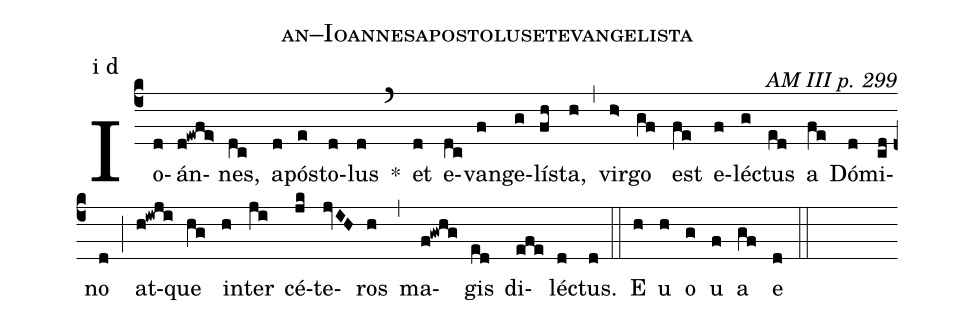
name: an--Ioannesapostolusetevangelista;
commentary: AM III p. 299;
annotation: i d;
%%
(c4)Io(d)án(d!ewfe>)nes,(dc) a(d)pós(e)to(d)lus(d) *(`) et(d) e(dc)van(f)ge(g)lís(fh)ta,(h) (,) vir(h>)go(gf) est(fe) e(f)lé(g)ctus(ed) a(fe) Dó(d)mi(cd)no(d) (;) at(h!iwji)que(hg) in(h)ter(ji) cé(jk)te(jvIH)ros(h) (,) ma(f!gwhg)gis(ed) di(efe)lé(d)ctus.(d) (::) E(h) u(h) o(g) u(f) a(gf) e(d) (::)
